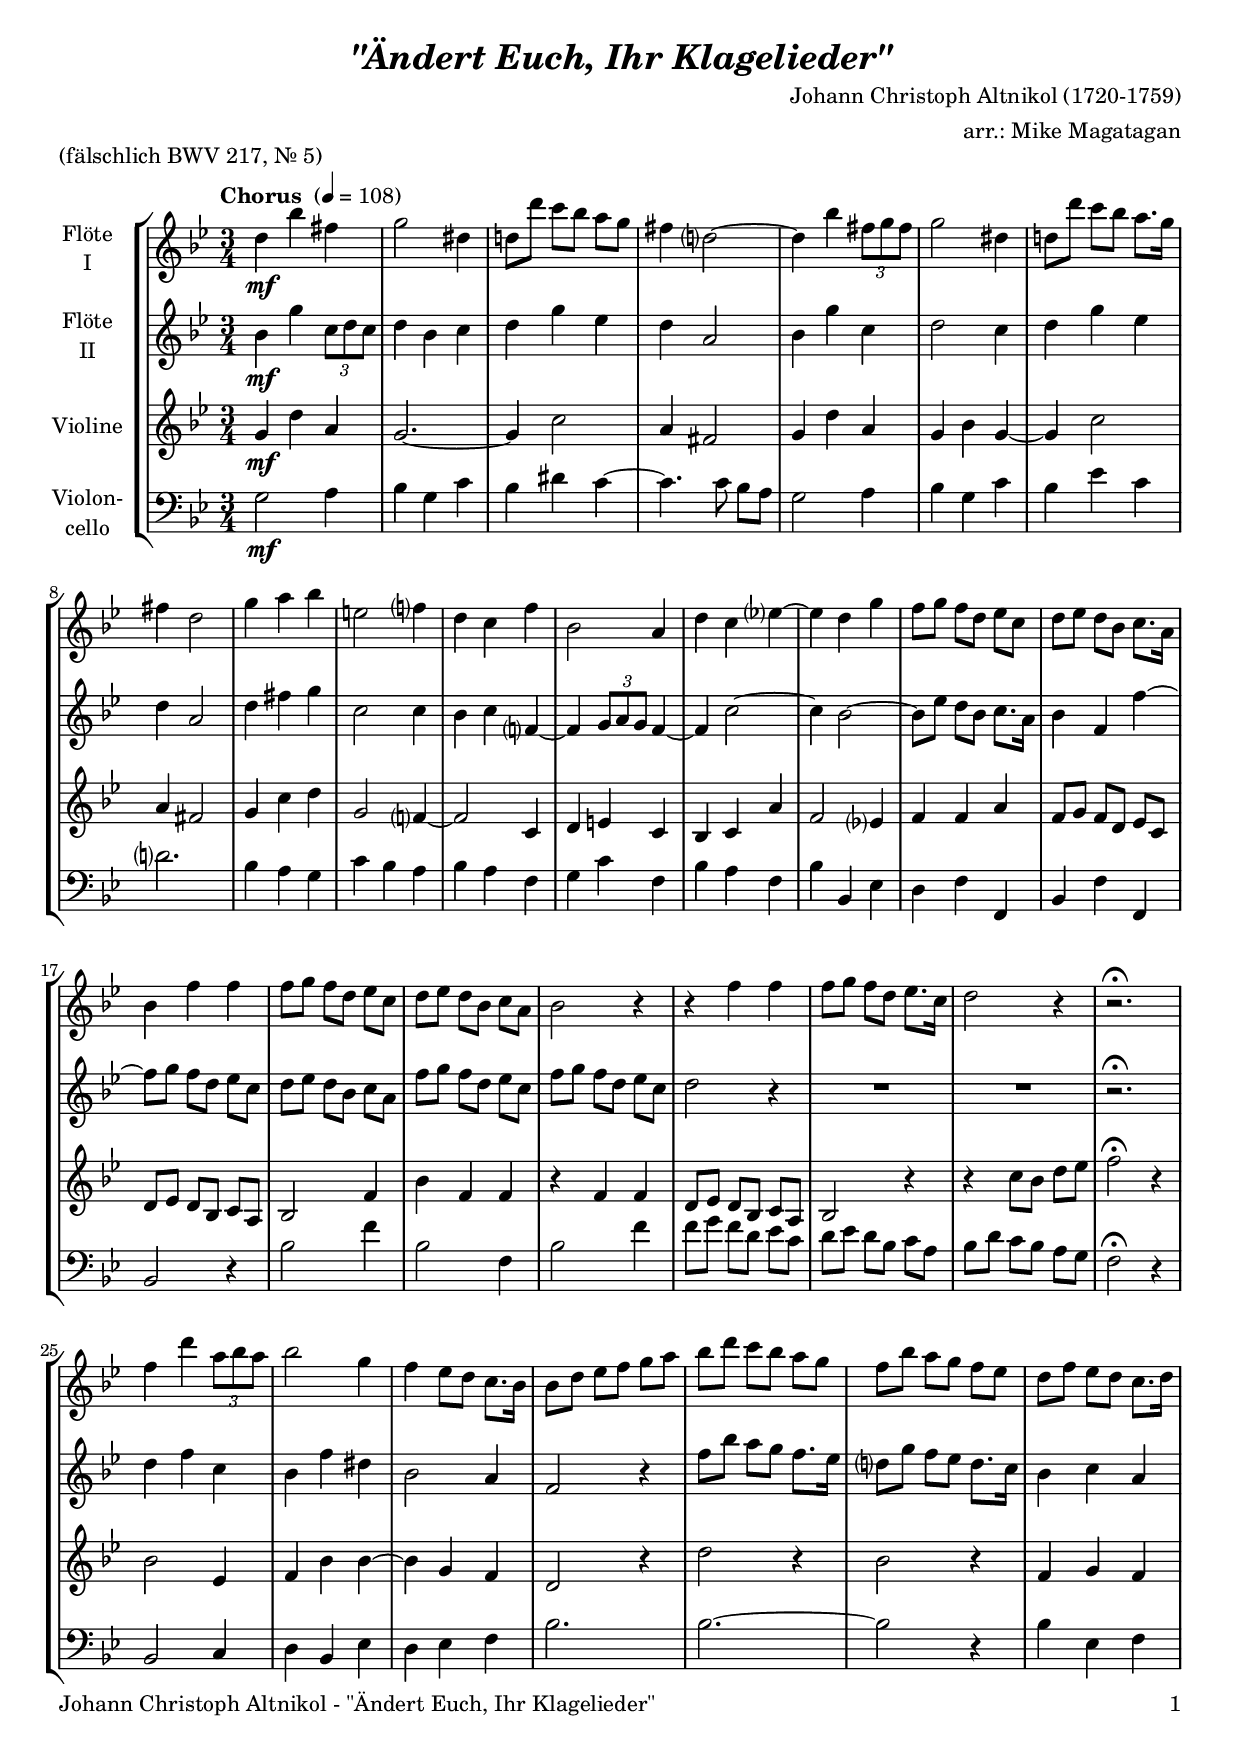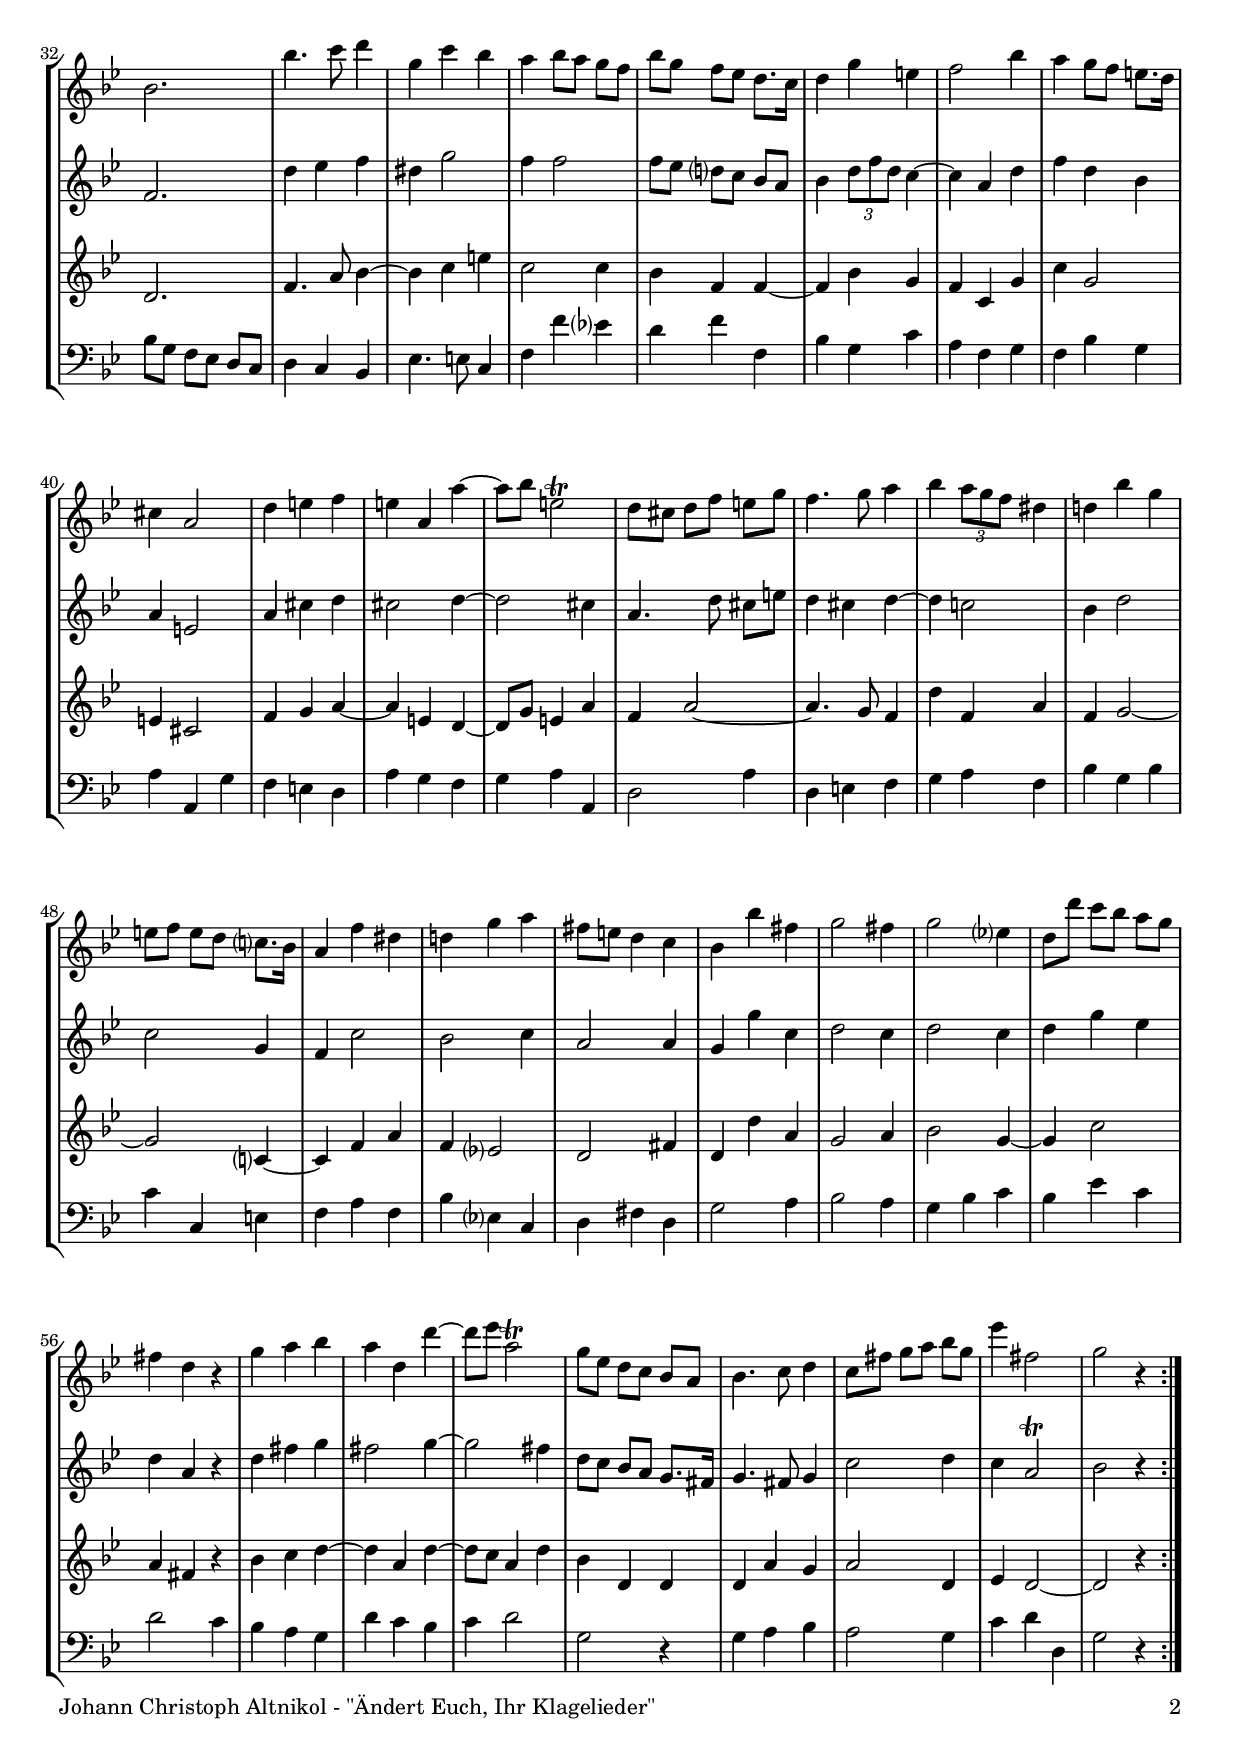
\version "2.24.4"
\include "deutsch.ly"
  
#(set-global-staff-size 19)

\header {
  title     = \markup \bold \italic "\"Ändert Euch, Ihr Klagelieder\""
  composer  = "Johann Christoph Altnikol (1720-1759)"
  arranger  = "arr.: Mike Magatagan"
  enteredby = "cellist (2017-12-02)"
  piece     = "(fälschlich BWV 217, Nr. 5)"
}

voiceconsts = {
  \key f \major
  \time 3/4
  \clef "treble"
  \numericTimeSignature
  \compressEmptyMeasures
  % Set default beaming for all staves
  \set Timing.beamExceptions = #'()
  \set Timing.baseMoment     = #(ly:make-moment 1 4)
  \set Timing.beatStructure  = #'(1 1 1)
  \tempo "Chorus " 4=108
}

mifl = "flute"
mivl = "violin"
mivc = "cello"
rit = \mark \markup \box \italic "rit."

\include "v1.ily"
\include "v2.ily"
vc = \relative c' {
  \voiceconsts
  
  \repeat volta 2 {
    d4\mf a' e
    d2.~
    d4 g2
    e4 cis2
    d4 a' e
    d f d~
    d g2
    e4 cis2
    d4 g a
    d,2 c?4~

    c2 g4
    a h g
    f g e'
    c2 b?4
    c c e
    c8 d c a b g
    a b a f g e
    f2 c'4

    f c c
    r c c
    a8 b a f g e
    f2 r4
    r g'8 f a b
    c2\fermata r4
    f,2 b,4
    c f f~
    f d c
    a2 r4

    a'2 r4
    f2 r4
    c d c
    a2.
    c4. e8 f4~
    f g h
    g2 g4
    f c c~
    c f d
    c g d'
    g d2

    h4 gis2
    c4 d e~
    e h a~
    a8 d h4 e
    c e2~
    e4. d8 c4
    a' c, e
    c d2~
    d g,?4~
    g c e

    c b?2
    a cis4
    a a' e
    d2 e4
    f2 d4~
    d g2
    e4 cis r
    f g a~
    a e a~
    a8 g e4 a
    f a, a

    a e' d
    e2 a,4
    b a2~
    a r4
  }
}

vd = \relative c {
  \voiceconsts
  \clef "bass"
  
  \repeat volta 2 {
    d2\mf e4
    f d g
    f ais g~
    g4. g8 f e
    d2 e4
    f d g
    f b g
    a?2.
    f4 e d
    g f e

    f e c
    d g c,
    f e c
    f f, b
    a c c,
    f c' c,
    f2 r4
    f'2 c'4
    f,2 c4
    f2 c'4
    c8 d c a b g

    a b a f g e
    f a g f e d
    c2\fermata r4
    f,2 g4
    a f b
    a b c
    f2.
    f~
    f2 r4
    f b, c

    f8 d c b a g
    a4 g f
    b4. h8 g4
    c c' b?
    a c c,
    f d g
    e c d
    c f d
    e e, d'

    c h a
    e' d c
    d e e,
    a2 e'4
    a, h c
    d e c
    f d f
    g g, h
    c e c
    f b,? g

    a cis a
    d2 e4
    f2 e4
    d f g
    f b g
    a2 g4
    f e d
    a' g f
    g a2
    d, r4
    d e f
    e2 d4

    g a a,
    d2 r4
  }
}


music = \new StaffGroup <<
      \new Staff {
	\set Staff.midiInstrument = \mifl
	\set Staff.instrumentName = \markup \center-column { "Flöte" "I" }
	\transpose f b { \va }
      }

      \new Staff {
	\set Staff.midiInstrument = \mifl
	\set Staff.instrumentName = \markup \center-column { "Flöte" "II" }
	\transpose f b { \vb }
      }

      \new Staff {
	\set Staff.midiInstrument = \mivl
	\set Staff.instrumentName = \markup \center-column { "Violine" }
	\transpose f b { \vc }
      }

      \new Staff {
	\set Staff.midiInstrument = \mivc
	\set Staff.instrumentName = \markup \center-column { "Violon-" "cello" }
	\transpose f b { \vd }
      }
>>

\book {
  \paper {
    print-page-number = ##t
    print-first-page-number = ##t
    ragged-last-bottom = ##f
    oddHeaderMarkup = \markup \null
    evenHeaderMarkup = \markup \null
    oddFooterMarkup = \markup {
      \fill-line {
        \if \should-print-page-number
        "Johann Christoph Altnikol - \"Ändert Euch, Ihr Klagelieder\"" \fromproperty #'page:page-number-string
      }
    }
    evenFooterMarkup = \oddFooterMarkup
  } \score {
    \music
    \layout {}
  }

  \score {
    \unfoldRepeats \music

    \midi {
      \context {
        \Score
      }
    }
  }
}
